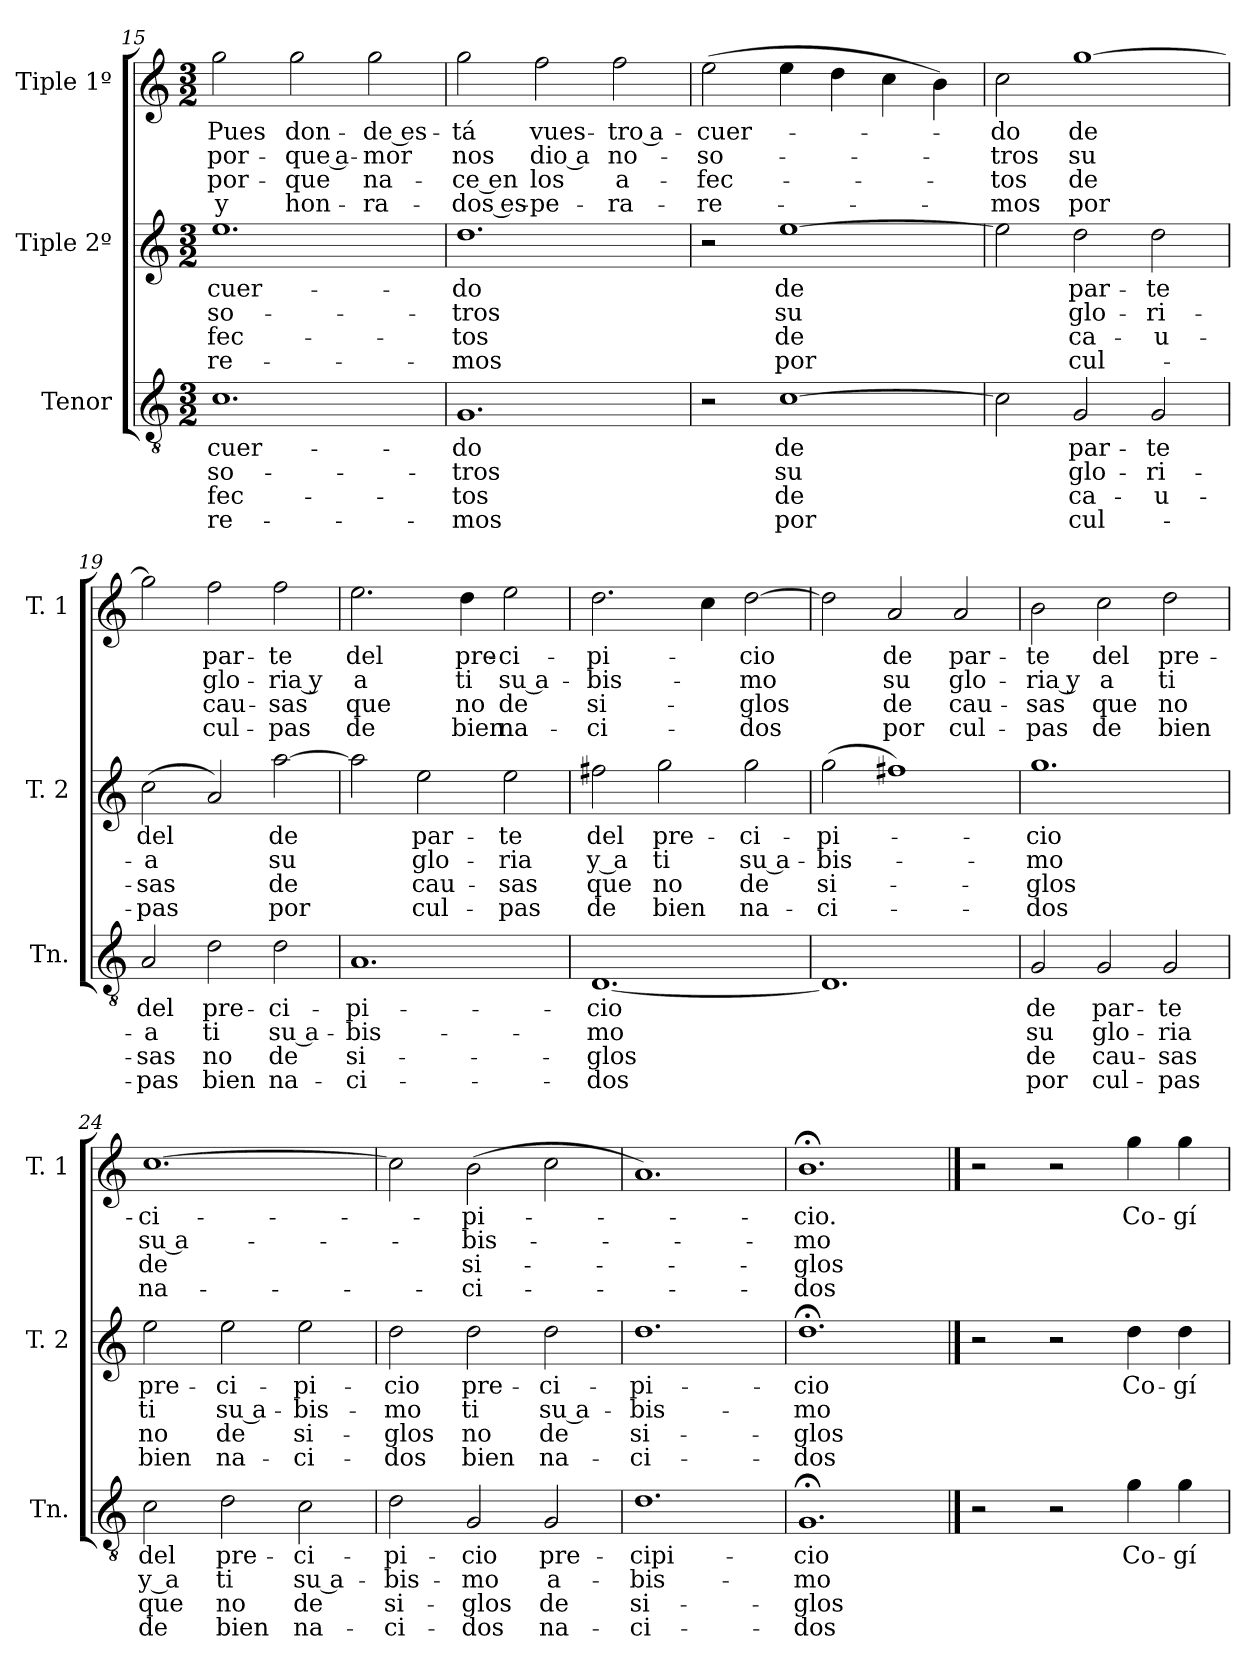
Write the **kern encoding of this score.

**kern	**text	**text	**text	**text	**kern	**text	**text	**text	**text	**kern	**text	**text	**text	**text
*part3	*part3	*part3	*part3	*part3	*part2	*part2	*part2	*part2	*part2	*part1	*part1	*part1	*part1	*part1
*staff3	*staff3	*staff3	*staff3	*staff3	*staff2	*staff2	*staff2	*staff2	*staff2	*staff1	*staff1	*staff1	*staff1	*staff1
*I"Tenor	*	*	*	*	*I"Tiple 2º	*	*	*	*	*I"Tiple 1º	*	*	*	*
*I'Tn.	*	*	*	*	*I'T. 2	*	*	*	*	*I'T. 1	*	*	*	*
*clefGv2	*	*	*	*	*clefG2	*	*	*	*	*clefG2	*	*	*	*
*M3/2	*	*	*	*	*M3/2	*	*	*	*	*M3/2	*	*	*	*
=15	=15	=15	=15	=15	=15	=15	=15	=15	=15	=15	=15	=15	=15	=15
1.c	-cuer-	-so-	-fec-	-re-	1.ee	-cuer-	-so-	-fec-	-re-	2gg	Pues	por-	por-	y
.	.	.	.	.	.	.	.	.	.	2gg	don-	que a-	-que	hon-
.	.	.	.	.	.	.	.	.	.	2gg	de es-	-mor	na-	-ra-
=16	=16	=16	=16	=16	=16	=16	=16	=16	=16	=16	=16	=16	=16	=16
1.G	-do	-tros	-tos	-mos	1.dd	-do	-tros	-tos	-mos	2gg	-tá	nos	-ce en	dos es-
.	.	.	.	.	.	.	.	.	.	2ff	vues-	dio a	los	-pe-
.	.	.	.	.	.	.	.	.	.	2ff	tro a-	no-	a-	-ra-
=17	=17	=17	=17	=17	=17	=17	=17	=17	=17	=17	=17	=17	=17	=17
2r	.	.	.	.	2r	.	.	.	.	(2ee	-cuer-	-so-	-fec-	-re-
[1c	de	su	de	por	[1ee	de	su	de	por	4ee	.	.	.	.
.	.	.	.	.	.	.	.	.	.	4dd	.	.	.	.
.	.	.	.	.	.	.	.	.	.	4cc	.	.	.	.
.	.	.	.	.	.	.	.	.	.	4b)	.	.	.	.
=18	=18	=18	=18	=18	=18	=18	=18	=18	=18	=18	=18	=18	=18	=18
2c]	.	.	.	.	2ee]	.	.	.	.	2cc	-do	-tros	-tos	-mos
2G	par-	glo-	ca-	cul-	2dd	par-	glo-	ca-	cul-	[1gg	de	su	de	por
2G	-te	-ri-	-u-	.	2dd	-te	-ri-	-u-	.	.	.	.	.	.
=19	=19	=19	=19	=19	=19	=19	=19	=19	=19	=19	=19	=19	=19	=19
2A	del	-a	-sas	-pas	(2cc	del	-a	-sas	-pas	2gg]	.	.	.	.
2d	pre-	ti	no	bien	2a)	.	.	.	.	2ff	par-	glo-	cau-	cul-
2d	-ci-	su a-	de	na-	[2aa	de	su	de	por	2ff	-te	-ria y	-sas	-pas
=20	=20	=20	=20	=20	=20	=20	=20	=20	=20	=20	=20	=20	=20	=20
1.A	-pi-	-bis-	si-	-ci-	2aa]	.	.	.	.	2.ee	del	a	que	de
.	.	.	.	.	2ee	par-	glo-	cau-	cul-	.	.	.	.	.
.	.	.	.	.	.	.	.	.	.	4dd	pre-	ti	no	bien
.	.	.	.	.	2ee	-te	-ria	-sas	-pas	2ee	-ci-	su a-	de	na-
=21	=21	=21	=21	=21	=21	=21	=21	=21	=21	=21	=21	=21	=21	=21
[1.D	-cio	-mo	-glos	-dos	2ff#X	del	y a	que	de	2.dd	-pi-	-bis-	si-	-ci-
.	.	.	.	.	2gg	pre-	ti	no	bien	.	.	.	.	.
.	.	.	.	.	.	.	.	.	.	4cc	.	.	.	.
.	.	.	.	.	2gg	-ci-	su a-	de	na-	[2dd	-cio	-mo	-glos	-dos
=22	=22	=22	=22	=22	=22	=22	=22	=22	=22	=22	=22	=22	=22	=22
1.D]	.	.	.	.	(2gg	-pi-	-bis-	si-	-ci-	2dd]	.	.	.	.
.	.	.	.	.	1ff#X)	.	.	.	.	2a	de	su	de	por
.	.	.	.	.	.	.	.	.	.	2a	par-	glo-	cau-	cul-
=23	=23	=23	=23	=23	=23	=23	=23	=23	=23	=23	=23	=23	=23	=23
2G	de	su	de	por	1.gg	-cio	-mo	-glos	-dos	2b	-te	-ria y	-sas	-pas
2G	par-	glo-	cau-	cul-	.	.	.	.	.	2cc	del	a	que	de
2G	-te	-ria	-sas	-pas	.	.	.	.	.	2dd	pre-	ti	no	bien
=24	=24	=24	=24	=24	=24	=24	=24	=24	=24	=24	=24	=24	=24	=24
2c	del	y a	que	de	2ee	pre-	ti	no	bien	[1.cc	-ci-	su a-	de	na-
2d	pre-	ti	no	bien	2ee	-ci-	su a-	de	na-	.	.	.	.	.
2c	-ci-	su a-	de	na-	2ee	-pi-	-bis-	si-	-ci-	.	.	.	.	.
=25	=25	=25	=25	=25	=25	=25	=25	=25	=25	=25	=25	=25	=25	=25
2d	-pi-	-bis-	si-	-ci-	2dd	-cio	-mo	-glos	-dos	2cc]	.	.	.	.
2G	-cio	-mo	-glos	-dos	2dd	pre-	ti	no	bien	(2b	-pi-	-bis-	si-	-ci-
2G	-pre-	a-	de	na-	2dd	-ci-	su a-	de	na-	2cc	.	.	.	.
=26	=26	=26	=26	=26	=26	=26	=26	=26	=26	=26	=26	=26	=26	=26
1.d	-cipi-	-bis-	si-	-ci-	1.dd	-pi-	-bis-	si-	-ci-	1.a)	.	.	.	.
=27	=27	=27	=27	=27	=27	=27	=27	=27	=27	=27	=27	=27	=27	=27
1.G;<	-cio	-mo	-glos	-dos	1.dd;<	-cio	-mo	-glos	-dos	1.b;<	-cio.	-mo	-glos	-dos
!!LO:LB:g=z
==28	==28	==28	==28	==28	==28	==28	==28	==28	==28	==28	==28	==28	==28	==28
2r	.	.	.	.	2r	.	.	.	.	2r	.	.	.	.
2r	.	.	.	.	2r	.	.	.	.	2r	.	.	.	.
4g	Co-	.	.	.	4dd	Co-	.	.	.	4gg	Co-	.	.	.
4g	-gí	.	.	.	4dd	-gí	.	.	.	4gg	-gí	.	.	.
=	=	=	=	=	=	=	=	=	=	=	=	=	=	=
*-	*-	*-	*-	*-	*-	*-	*-	*-	*-	*-	*-	*-	*-	*-
